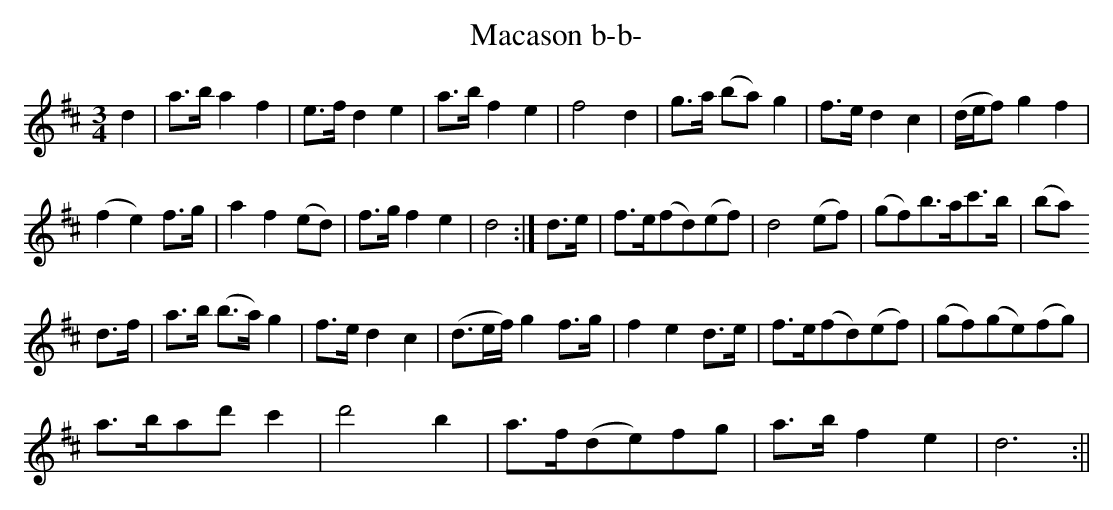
X:1.1
T:Macason b-b-
M: 3/4
L: 1/8
K: D
d2| a>b a2f2 | e>f d2 e2 | a>b f2e2 | f4d2 | g>a (ba) g2 | f>e d2 c2 | (d/e/f) g2 f2 |
(f2 e2) f>g | a2f2 (ed) | f>g f2 e2 | d4:|d>e|f>e(fd)(ef) | d4 (ef) | (gf)b>ac'>b | (ba)
d>f|a>b (b>a) g2 | f>e d2 c2 | (d3/2e/f/) g2 f>g| f2e2d>e | f>e(fd)(ef) | (gf)(ge)(fg) |
a>bad' c'2 | d'4 b2 | a>f(de)fg | a>b f2e2 | d6 :||
